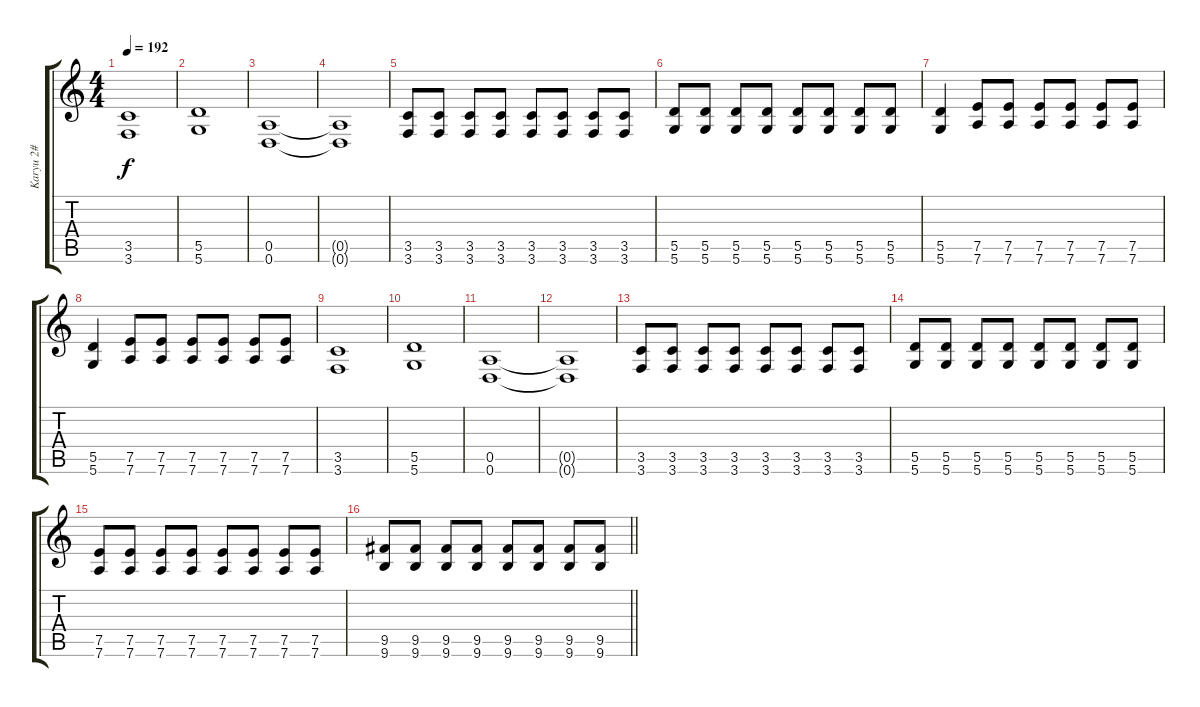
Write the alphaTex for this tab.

\track ("Karyu 2#" "Karyu 2#") {instrument distortionguitar}
\staff {score tabs}
\tuning (E4 B3 G3 D3 A2 D2) {hide}
\ts (4 4)
\tempo 192
\clef g2
\ks c
(3.5 3.6).1{dy f} |
(5.5 5.6).1 |
(0.5 0.6).1 |
(0.5{t} 0.6{t}).1 |
(3.5 3.6).8 (3.5 3.6).8 (3.5 3.6).8 (3.5 3.6).8 (3.5 3.6).8 (3.5 3.6).8 (3.5 3.6).8 (3.5 3.6).8 |
(5.5 5.6).8 (5.5 5.6).8 (5.5 5.6).8 (5.5 5.6).8 (5.5 5.6).8 (5.5 5.6).8 (5.5 5.6).8 (5.5 5.6).8 |
(5.5 5.6).4 (7.5 7.6).8 (7.5 7.6).8 (7.5 7.6).8 (7.5 7.6).8 (7.5 7.6).8 (7.5 7.6).8 |
(5.5 5.6).4 (7.5 7.6).8 (7.5 7.6).8 (7.5 7.6).8 (7.5 7.6).8 (7.5 7.6).8 (7.5 7.6).8 |
(3.5 3.6).1 |
(5.5 5.6).1 |
(0.5 0.6).1 |
(0.5{t} 0.6{t}).1 |
(3.5 3.6).8 (3.5 3.6).8 (3.5 3.6).8 (3.5 3.6).8 (3.5 3.6).8 (3.5 3.6).8 (3.5 3.6).8 (3.5 3.6).8 |
(5.5 5.6).8 (5.5 5.6).8 (5.5 5.6).8 (5.5 5.6).8 (5.5 5.6).8 (5.5 5.6).8 (5.5 5.6).8 (5.5 5.6).8 |
(7.5 7.6).8 (7.5 7.6).8 (7.5 7.6).8 (7.5 7.6).8 (7.5 7.6).8 (7.5 7.6).8 (7.5 7.6).8 (7.5 7.6).8 |
\barLineRight lightlight
(9.5 9.6).8 (9.5 9.6).8 (9.5 9.6).8 (9.5 9.6).8 (9.5 9.6).8 (9.5 9.6).8 (9.5 9.6).8 (9.5 9.6).8
